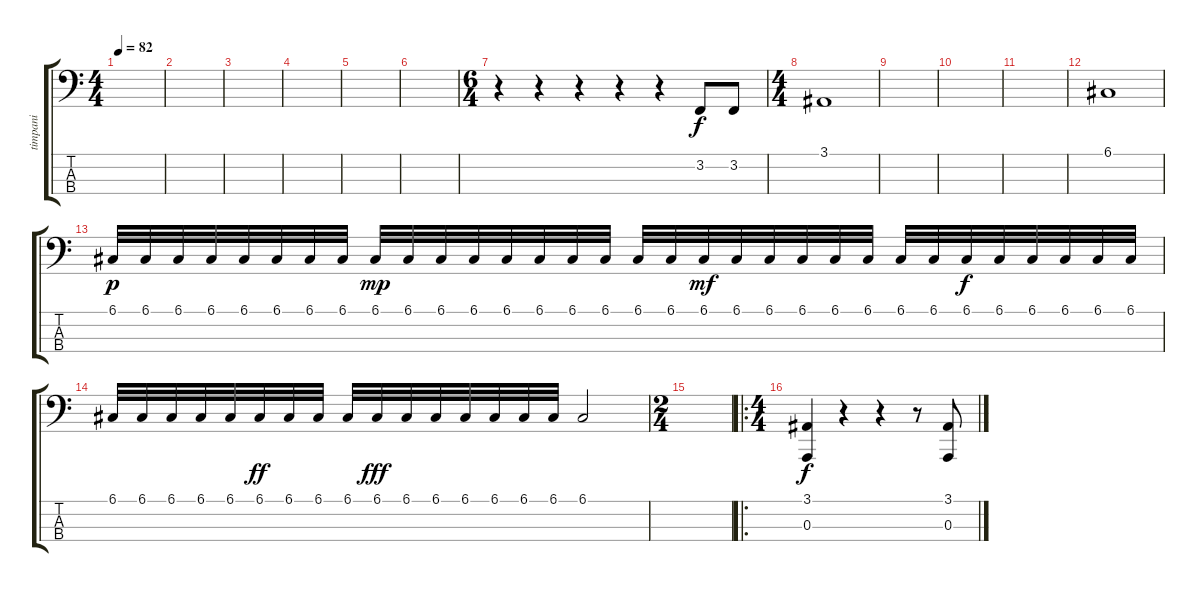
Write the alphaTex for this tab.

\track ("timpani" "timpani") {instrument timpani}
\staff {score tabs}
\tuning (G2 D2 A1 E1) {hide}
\ts (4 4)
\tempo 82
\clef f4
\ks c
|
|
|
|
|
|
\ts (6 4)
r.4 r.4 r.4 r.4 r.4 3.2.8 3.2.8 |
\ts (4 4)
3.1.1 |
|
|
|
6.1.1 |
6.1.32{dy p} 6.1.32 6.1.32 6.1.32 6.1.32 6.1.32 6.1.32 6.1.32 6.1.32{dy mp} 6.1.32 6.1.32 6.1.32 6.1.32 6.1.32 6.1.32 6.1.32 6.1.32 6.1.32 6.1.32{dy mf} 6.1.32 6.1.32 6.1.32 6.1.32 6.1.32 6.1.32 6.1.32 6.1.32{dy f} 6.1.32 6.1.32 6.1.32 6.1.32 6.1.32 |
6.1.32 6.1.32 6.1.32 6.1.32 6.1.32 6.1.32{dy ff} 6.1.32 6.1.32 6.1.32 6.1.32{dy fff} 6.1.32 6.1.32 6.1.32 6.1.32 6.1.32 6.1.32 6.1.2 |
\ts (2 4)
|
\ro
\ts (4 4)
(3.1 0.3).4{dy f} r.4 r.4 r.8 (3.1 0.3).8
